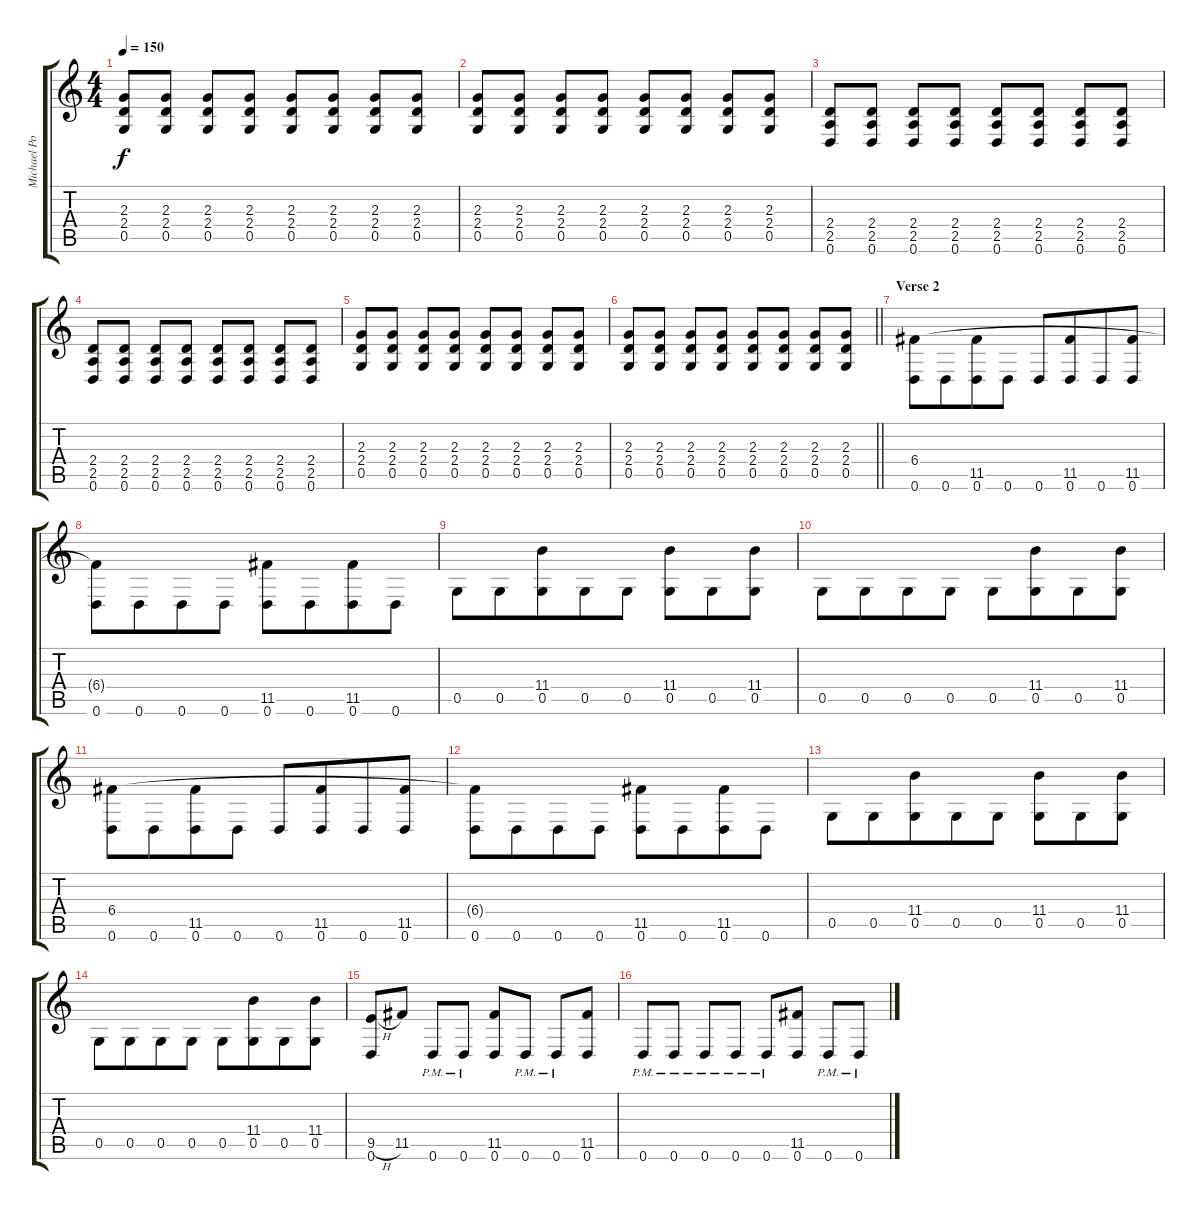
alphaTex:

\track ("Michael Poulsen Rythm " "Michael Po") {instrument distortionguitar}
\staff {score tabs}
\tuning (D4 A3 F3 C3 G2 D2) {hide}
\ts (4 4)
\tempo 150
\clef g2
\ks c
(2.3 2.4 0.5).8{dy f} (2.3 2.4 0.5).8 (2.3 2.4 0.5).8 (2.3 2.4 0.5).8 (2.3 2.4 0.5).8 (2.3 2.4 0.5).8 (2.3 2.4 0.5).8 (2.3 2.4 0.5).8 |
(2.3 2.4 0.5).8 (2.3 2.4 0.5).8 (2.3 2.4 0.5).8 (2.3 2.4 0.5).8 (2.3 2.4 0.5).8 (2.3 2.4 0.5).8 (2.3 2.4 0.5).8 (2.3 2.4 0.5).8 |
(2.4 2.5 0.6).8 (2.4 2.5 0.6).8 (2.4 2.5 0.6).8 (2.4 2.5 0.6).8 (2.4 2.5 0.6).8 (2.4 2.5 0.6).8 (2.4 2.5 0.6).8 (2.4 2.5 0.6).8 |
(2.4 2.5 0.6).8 (2.4 2.5 0.6).8 (2.4 2.5 0.6).8 (2.4 2.5 0.6).8 (2.4 2.5 0.6).8 (2.4 2.5 0.6).8 (2.4 2.5 0.6).8 (2.4 2.5 0.6).8 |
(2.3 2.4 0.5).8 (2.3 2.4 0.5).8 (2.3 2.4 0.5).8 (2.3 2.4 0.5).8 (2.3 2.4 0.5).8 (2.3 2.4 0.5).8 (2.3 2.4 0.5).8 (2.3 2.4 0.5).8 |
\barLineRight lightlight
(2.3 2.4 0.5).8 (2.3 2.4 0.5).8 (2.3 2.4 0.5).8 (2.3 2.4 0.5).8 (2.3 2.4 0.5).8 (2.3 2.4 0.5).8 (2.3 2.4 0.5).8 (2.3 2.4 0.5).8 |
\section ("" "Verse 2")
(6.4 0.6).8{beam Down} 0.6.8{beam Down beam merge} (11.5 0.6).8{beam Down} 0.6.8{beam Down} 0.6.8 (11.5 0.6).8{beam merge} 0.6.8 (11.5 0.6).8 |
(6.4{t} 0.6).8{beam Down} 0.6.8{beam Down beam merge} 0.6.8{beam Down} 0.6.8{beam Down} (11.5 0.6).8{beam Down} 0.6.8{beam Down beam merge} (11.5 0.6).8{beam Down} 0.6.8{beam Down} |
0.5.8{beam Down beam merge} 0.5.8{beam Down beam merge} (11.4 0.5).8{beam Down beam merge} 0.5.8{beam Down beam merge} 0.5.8{beam Down beam split} (11.4 0.5).8{beam Down beam merge} 0.5.8{beam Down beam merge} (11.4 0.5).8{beam Down} |
0.5.8{beam Down} 0.5.8{beam Down beam merge} 0.5.8{beam Down} 0.5.8{beam Down} 0.5.8{beam Down} (11.4 0.5).8{beam Down beam merge} 0.5.8{beam Down} (11.4 0.5).8{beam Down} |
(6.4 0.6).8{beam Down} 0.6.8{beam Down beam merge} (11.5 0.6).8{beam Down} 0.6.8{beam Down} 0.6.8 (11.5 0.6).8{beam merge} 0.6.8 (11.5 0.6).8 |
(6.4{t} 0.6).8{beam Down} 0.6.8{beam Down beam merge} 0.6.8{beam Down} 0.6.8{beam Down} (11.5 0.6).8{beam Down} 0.6.8{beam Down beam merge} (11.5 0.6).8{beam Down} 0.6.8{beam Down} |
0.5.8{beam Down beam merge} 0.5.8{beam Down beam merge} (11.4 0.5).8{beam Down beam merge} 0.5.8{beam Down beam merge} 0.5.8{beam Down beam split} (11.4 0.5).8{beam Down beam merge} 0.5.8{beam Down beam merge} (11.4 0.5).8{beam Down} |
0.5.8{beam Down} 0.5.8{beam Down beam merge} 0.5.8{beam Down} 0.5.8{beam Down} 0.5.8{beam Down} (11.4 0.5).8{beam Down beam merge} 0.5.8{beam Down} (11.4 0.5).8{beam Down} |
(9.5{h} 0.6).8 11.5.8 0.6{pm}.8 0.6{pm}.8 (11.5 0.6).8 0.6{pm}.8 0.6{pm}.8 (11.5 0.6).8 |
0.6{pm}.8 0.6{pm}.8 0.6{pm}.8 0.6{pm}.8 0.6{pm}.8 (11.5 0.6).8 0.6{pm}.8 0.6{pm}.8
